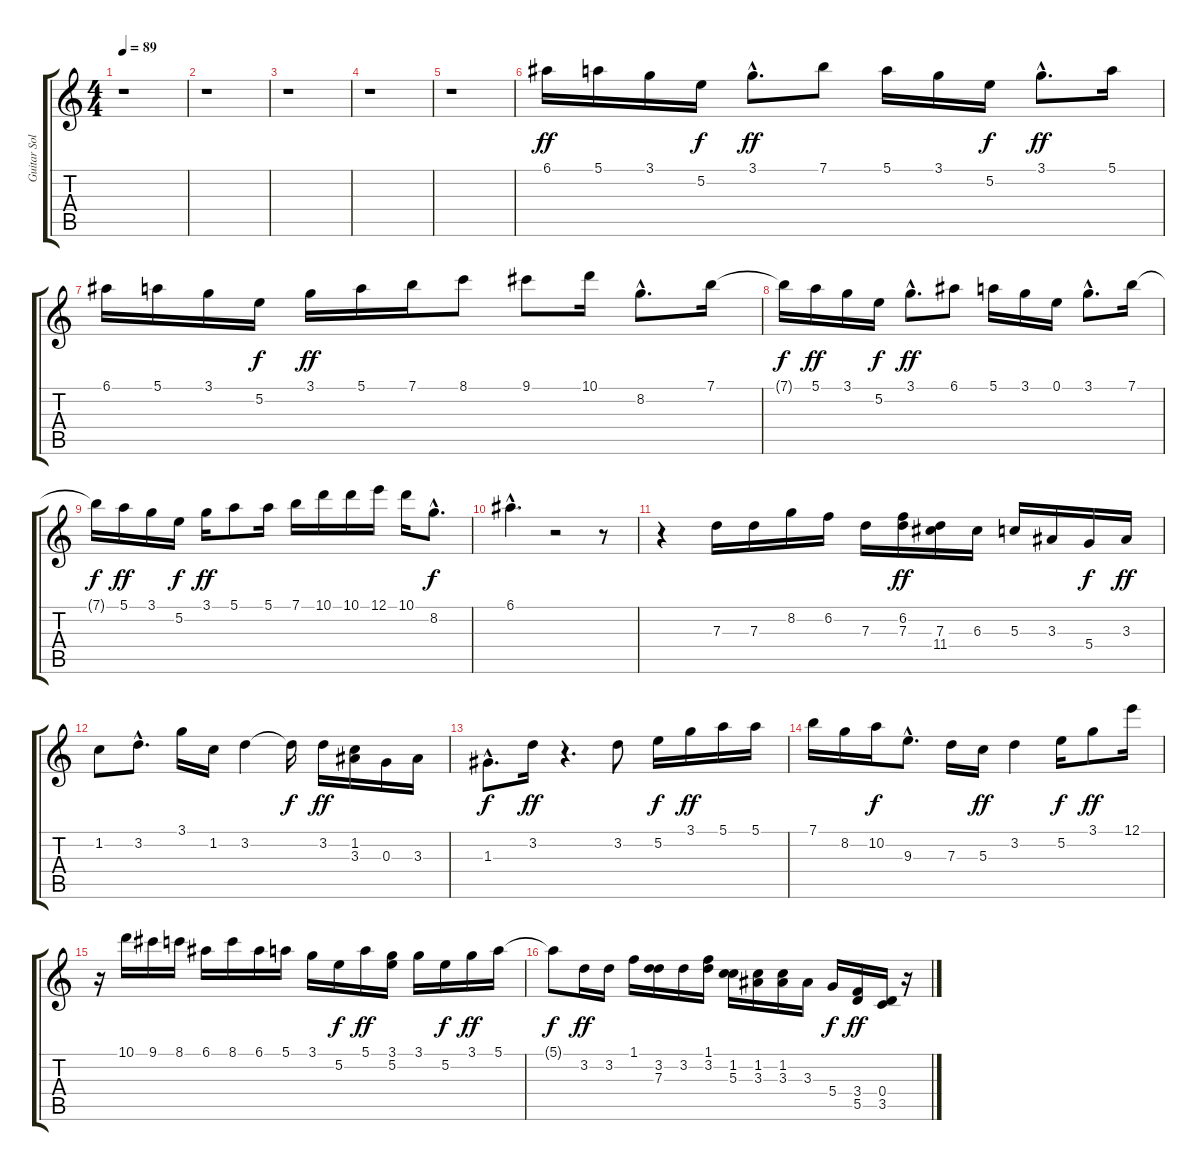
\track ("Guitar Solo" "Guitar Sol") {instrument overdrivenguitar}
\staff {score tabs}
\tuning (E4 B3 G3 D3 A2 E2) {hide}
\ts (4 4)
\tempo 89
\clef g2
\ks c
r.1{dy ff} |
r.1 |
r.1 |
r.1 |
r.1 |
6.1.16 5.1.16 3.1.16 5.2.16{dy f} 3.1{hac}.8{d dy ff} 7.1.8 5.1.16 3.1.16 5.2.16{dy f} 3.1{hac}.8{d dy ff} 5.1.16 |
6.1.16 5.1.16 3.1.16 5.2.16{dy f} 3.1.16{dy ff} 5.1.16 7.1.16 8.1.8 9.1.8 10.1.16 8.2{hac}.8{d} 7.1.16 |
7.1{t}.16{dy f} 5.1.16{dy ff} 3.1.16 5.2.16{dy f} 3.1{hac}.8{d dy ff} 6.1.8 5.1.16 3.1.16 0.1.16 3.1{hac}.8{d} 7.1.16 |
7.1{t}.16{dy f} 5.1.16{dy ff} 3.1.16 5.2.16{dy f} 3.1.16{dy ff} 5.1.8 5.1.16 7.1.16 10.1.16 10.1.16 12.1.16 10.1.16 8.2{hac}.8{d dy f} |
6.1{hac}.4{d} r.2 r.8 |
r.4 7.3.16 7.3.16 8.2.16 6.2.16 7.3.16 (6.2 7.3).16{dy ff} (7.3 11.4).16 6.3.16 5.3.16 3.3.16 5.4.16{dy f} 3.3.16{dy ff} |
1.2.8 3.2{hac}.8{d} 3.1.16 1.2.16 3.2.4 3.2{t}.16{dy f} 3.2.16{dy ff} (1.2 3.3).16 0.3.16 3.3.16 |
1.3{hac}.8{d dy f} 3.2.16{dy ff} r.4{d} 3.2.8 5.2.16{dy f} 3.1.16{dy ff} 5.1.16 5.1.16 |
7.1.16 8.2.16 10.2.16{dy f} 9.3{hac}.8{d} 7.3.16 5.3.16{dy ff} 3.2.4 5.2.16{dy f} 3.1.8{dy ff} 12.1.16 |
r.16 10.1.16 9.1.16 8.1.16 6.1.16 8.1.16 6.1.16 5.1.16 3.1.16 5.2.16{dy f} 5.1.16{dy ff} (3.1 5.2).16 3.1.16 5.2.16{dy f} 3.1.16{dy ff} 5.1.16 |
5.1{t}.8{dy f} 3.2.16{dy ff} 3.2.16 1.1.16 (3.2 7.3).16 3.2.16 (1.1 3.2).16 (1.2 5.3).16 (1.2 3.3).16 (1.2 3.3).16 3.3.16 5.4.16{dy f} (3.4 5.5).16{dy ff} (0.4 3.5).16 r.16
